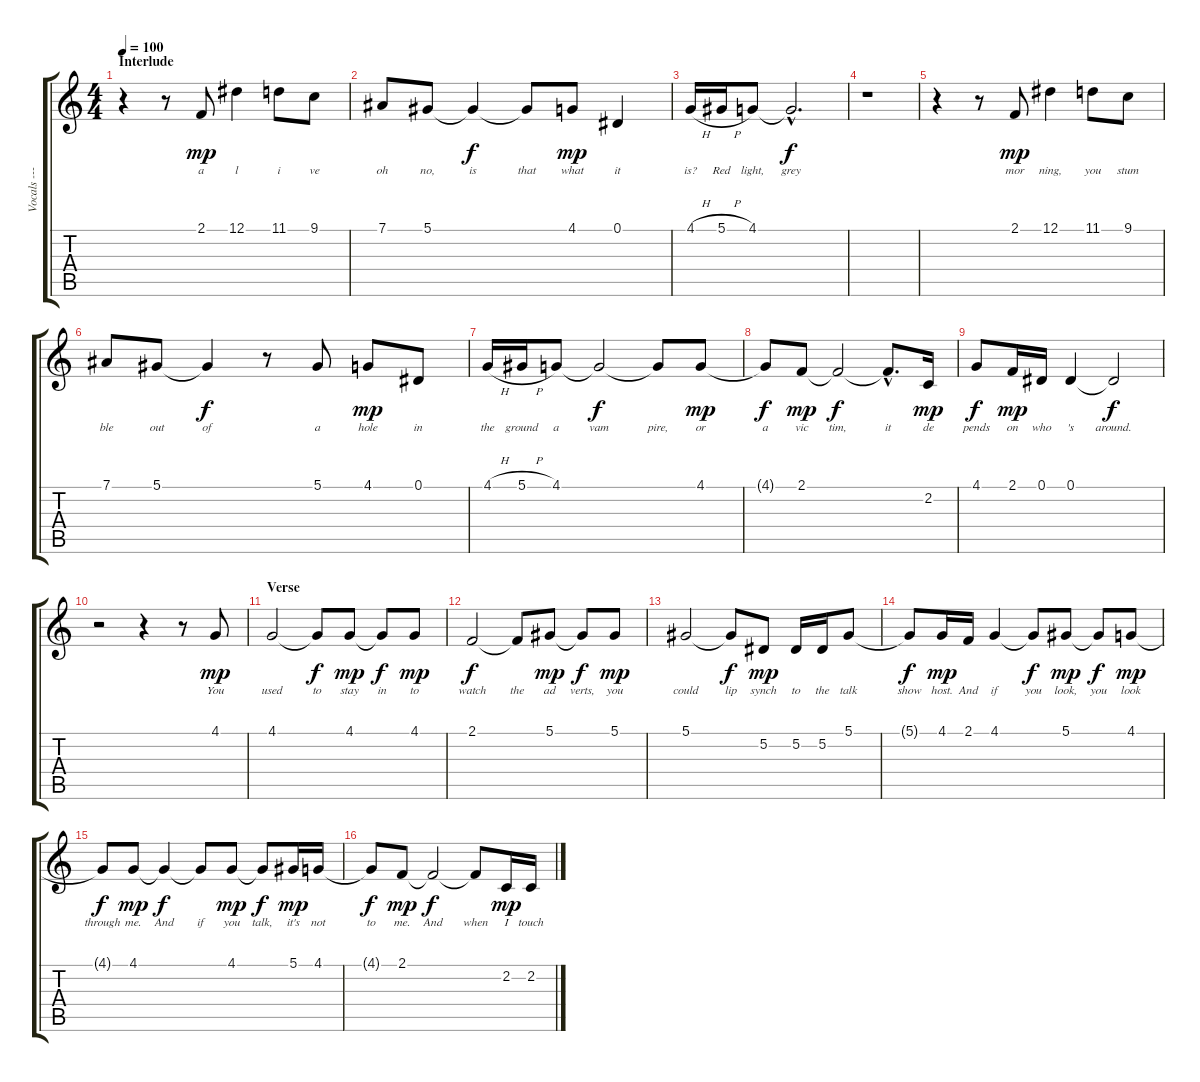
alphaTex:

\track ("Vocals ----- Bono" "Vocals ---") {instrument englishhorn}
\staff {score tabs}
\tuning (Eb4 Bb3 Gb3 Db3 Ab2 Eb2) {hide}
\ts (4 4)
\section ("" "Interlude")
\tempo 100
\clef g2
\ks c
r.4{dy f} r.8 2.1.8{lyrics (0 "a") lyrics (1 "") lyrics (2 "") lyrics (3 "") lyrics (4 "") dy mp} 12.1.4{lyrics (0 "l") lyrics (1 "") lyrics (2 "") lyrics (3 "") lyrics (4 "")} 11.1.8{lyrics (0 "i") lyrics (1 "") lyrics (2 "") lyrics (3 "") lyrics (4 "")} 9.1.8{lyrics (0 "ve") lyrics (1 "") lyrics (2 "") lyrics (3 "") lyrics (4 "")} |
7.1.8{lyrics (0 "oh") lyrics (1 "") lyrics (2 "") lyrics (3 "") lyrics (4 "")} 5.1.8{lyrics (0 "no,") lyrics (1 "") lyrics (2 "") lyrics (3 "") lyrics (4 "")} 5.1{t}.4{lyrics (0 "is") lyrics (1 "") lyrics (2 "") lyrics (3 "") lyrics (4 "") dy f} 5.1{t}.8{lyrics (0 "that") lyrics (1 "") lyrics (2 "") lyrics (3 "") lyrics (4 "")} 4.1.8{lyrics (0 "what") lyrics (1 "") lyrics (2 "") lyrics (3 "") lyrics (4 "") dy mp} 0.1.4{lyrics (0 "it") lyrics (1 "") lyrics (2 "") lyrics (3 "") lyrics (4 "")} |
4.1{h}.16{lyrics (0 "is?") lyrics (1 "") lyrics (2 "") lyrics (3 "") lyrics (4 "")} 5.1{h}.16{lyrics (0 "Red") lyrics (1 "") lyrics (2 "") lyrics (3 "") lyrics (4 "")} 4.1.8{lyrics (0 "light,") lyrics (1 "") lyrics (2 "") lyrics (3 "") lyrics (4 "")} 4.1{hac t}.2{d lyrics (0 "grey") lyrics (1 "") lyrics (2 "") lyrics (3 "") lyrics (4 "") dy f} |
r.1 |
r.4 r.8 2.1.8{lyrics (0 "mor") lyrics (1 "") lyrics (2 "") lyrics (3 "") lyrics (4 "") dy mp} 12.1.4{lyrics (0 "ning,") lyrics (1 "") lyrics (2 "") lyrics (3 "") lyrics (4 "")} 11.1.8{lyrics (0 "you") lyrics (1 "") lyrics (2 "") lyrics (3 "") lyrics (4 "")} 9.1.8{lyrics (0 "stum") lyrics (1 "") lyrics (2 "") lyrics (3 "") lyrics (4 "")} |
7.1.8{lyrics (0 "ble") lyrics (1 "") lyrics (2 "") lyrics (3 "") lyrics (4 "")} 5.1.8{lyrics (0 "out") lyrics (1 "") lyrics (2 "") lyrics (3 "") lyrics (4 "")} 5.1{t}.4{lyrics (0 "of") lyrics (1 "") lyrics (2 "") lyrics (3 "") lyrics (4 "") dy f} r.8 5.1.8{lyrics (0 "a") lyrics (1 "") lyrics (2 "") lyrics (3 "") lyrics (4 "")} 4.1.8{lyrics (0 "hole") lyrics (1 "") lyrics (2 "") lyrics (3 "") lyrics (4 "") dy mp} 0.1.8{lyrics (0 "in") lyrics (1 "") lyrics (2 "") lyrics (3 "") lyrics (4 "")} |
4.1{h}.16{lyrics (0 "the") lyrics (1 "") lyrics (2 "") lyrics (3 "") lyrics (4 "")} 5.1{h}.16{lyrics (0 "ground") lyrics (1 "") lyrics (2 "") lyrics (3 "") lyrics (4 "")} 4.1.8{lyrics (0 "a") lyrics (1 "") lyrics (2 "") lyrics (3 "") lyrics (4 "")} 4.1{t}.2{lyrics (0 "vam") lyrics (1 "") lyrics (2 "") lyrics (3 "") lyrics (4 "") dy f} 4.1{t}.8{lyrics (0 "pire,") lyrics (1 "") lyrics (2 "") lyrics (3 "") lyrics (4 "")} 4.1.8{lyrics (0 "or") lyrics (1 "") lyrics (2 "") lyrics (3 "") lyrics (4 "") dy mp} |
4.1{t}.8{lyrics (0 "a") lyrics (1 "") lyrics (2 "") lyrics (3 "") lyrics (4 "") dy f} 2.1.8{lyrics (0 "vic") lyrics (1 "") lyrics (2 "") lyrics (3 "") lyrics (4 "") dy mp} 2.1{t}.2{lyrics (0 "tim,") lyrics (1 "") lyrics (2 "") lyrics (3 "") lyrics (4 "") dy f} 2.1{hac t}.8{d lyrics (0 "it") lyrics (1 "") lyrics (2 "") lyrics (3 "") lyrics (4 "")} 2.2.16{lyrics (0 "de") lyrics (1 "") lyrics (2 "") lyrics (3 "") lyrics (4 "") dy mp} |
4.1.8{lyrics (0 "pends") lyrics (1 "") lyrics (2 "") lyrics (3 "") lyrics (4 "") dy f} 2.1.16{lyrics (0 "on") lyrics (1 "") lyrics (2 "") lyrics (3 "") lyrics (4 "") dy mp} 0.1.16{lyrics (0 "who") lyrics (1 "") lyrics (2 "") lyrics (3 "") lyrics (4 "")} 0.1.4{lyrics (0 "'s") lyrics (1 "") lyrics (2 "") lyrics (3 "") lyrics (4 "")} 0.1{t}.2{lyrics (0 "around.") lyrics (1 "") lyrics (2 "") lyrics (3 "") lyrics (4 "") dy f} |
r.2 r.4 r.8 4.1.8{lyrics (0 "You") lyrics (1 "") lyrics (2 "") lyrics (3 "") lyrics (4 "") dy mp} |
\section ("" "Verse")
4.1.2{lyrics (0 "used") lyrics (1 "") lyrics (2 "") lyrics (3 "") lyrics (4 "")} 4.1{t}.8{lyrics (0 "to") lyrics (1 "") lyrics (2 "") lyrics (3 "") lyrics (4 "") dy f} 4.1.8{lyrics (0 "stay") lyrics (1 "") lyrics (2 "") lyrics (3 "") lyrics (4 "") dy mp} 4.1{t}.8{lyrics (0 "in") lyrics (1 "") lyrics (2 "") lyrics (3 "") lyrics (4 "") dy f} 4.1.8{lyrics (0 "to") lyrics (1 "") lyrics (2 "") lyrics (3 "") lyrics (4 "") dy mp} |
2.1.2{lyrics (0 "watch") lyrics (1 "") lyrics (2 "") lyrics (3 "") lyrics (4 "") dy f} 2.1{t}.8{lyrics (0 "the") lyrics (1 "") lyrics (2 "") lyrics (3 "") lyrics (4 "")} 5.1.8{lyrics (0 "ad") lyrics (1 "") lyrics (2 "") lyrics (3 "") lyrics (4 "") dy mp} 5.1{t}.8{lyrics (0 "verts,") lyrics (1 "") lyrics (2 "") lyrics (3 "") lyrics (4 "") dy f} 5.1.8{lyrics (0 "you") lyrics (1 "") lyrics (2 "") lyrics (3 "") lyrics (4 "") dy mp} |
5.1.2{lyrics (0 "could") lyrics (1 "") lyrics (2 "") lyrics (3 "") lyrics (4 "")} 5.1{t}.8{lyrics (0 "lip") lyrics (1 "") lyrics (2 "") lyrics (3 "") lyrics (4 "") dy f} 5.2.8{lyrics (0 "synch") lyrics (1 "") lyrics (2 "") lyrics (3 "") lyrics (4 "") dy mp} 5.2.16{lyrics (0 "to") lyrics (1 "") lyrics (2 "") lyrics (3 "") lyrics (4 "")} 5.2.16{lyrics (0 "the") lyrics (1 "") lyrics (2 "") lyrics (3 "") lyrics (4 "")} 5.1.8{lyrics (0 "talk") lyrics (1 "") lyrics (2 "") lyrics (3 "") lyrics (4 "")} |
5.1{t}.8{lyrics (0 "show") lyrics (1 "") lyrics (2 "") lyrics (3 "") lyrics (4 "") dy f} 4.1.16{lyrics (0 "host.") lyrics (1 "") lyrics (2 "") lyrics (3 "") lyrics (4 "") dy mp} 2.1.16{lyrics (0 "And") lyrics (1 "") lyrics (2 "") lyrics (3 "") lyrics (4 "")} 4.1.4{lyrics (0 "if") lyrics (1 "") lyrics (2 "") lyrics (3 "") lyrics (4 "")} 4.1{t}.8{lyrics (0 "you") lyrics (1 "") lyrics (2 "") lyrics (3 "") lyrics (4 "") dy f} 5.1.8{lyrics (0 "look,") lyrics (1 "") lyrics (2 "") lyrics (3 "") lyrics (4 "") dy mp} 5.1{t}.8{lyrics (0 "you") lyrics (1 "") lyrics (2 "") lyrics (3 "") lyrics (4 "") dy f} 4.1.8{lyrics (0 "look") lyrics (1 "") lyrics (2 "") lyrics (3 "") lyrics (4 "") dy mp} |
4.1{t}.8{lyrics (0 "through") lyrics (1 "") lyrics (2 "") lyrics (3 "") lyrics (4 "") dy f} 4.1.8{lyrics (0 "me.") lyrics (1 "") lyrics (2 "") lyrics (3 "") lyrics (4 "") dy mp} 4.1{t}.4{lyrics (0 "And") lyrics (1 "") lyrics (2 "") lyrics (3 "") lyrics (4 "") dy f} 4.1{t}.8{lyrics (0 "if") lyrics (1 "") lyrics (2 "") lyrics (3 "") lyrics (4 "")} 4.1.8{lyrics (0 "you") lyrics (1 "") lyrics (2 "") lyrics (3 "") lyrics (4 "") dy mp} 4.1{t}.8{lyrics (0 "talk,") lyrics (1 "") lyrics (2 "") lyrics (3 "") lyrics (4 "") dy f} 5.1.16{lyrics (0 "it's") lyrics (1 "") lyrics (2 "") lyrics (3 "") lyrics (4 "") dy mp} 4.1.16{lyrics (0 "not") lyrics (1 "") lyrics (2 "") lyrics (3 "") lyrics (4 "")} |
4.1{t}.8{lyrics (0 "to") lyrics (1 "") lyrics (2 "") lyrics (3 "") lyrics (4 "") dy f} 2.1.8{lyrics (0 "me.") lyrics (1 "") lyrics (2 "") lyrics (3 "") lyrics (4 "") dy mp} 2.1{t}.2{lyrics (0 "And") lyrics (1 "") lyrics (2 "") lyrics (3 "") lyrics (4 "") dy f} 2.1{t}.8{lyrics (0 "when") lyrics (1 "") lyrics (2 "") lyrics (3 "") lyrics (4 "")} 2.2.16{lyrics (0 "I") lyrics (1 "") lyrics (2 "") lyrics (3 "") lyrics (4 "") dy mp} 2.2.16{lyrics (0 "touch") lyrics (1 "") lyrics (2 "") lyrics (3 "") lyrics (4 "")}
